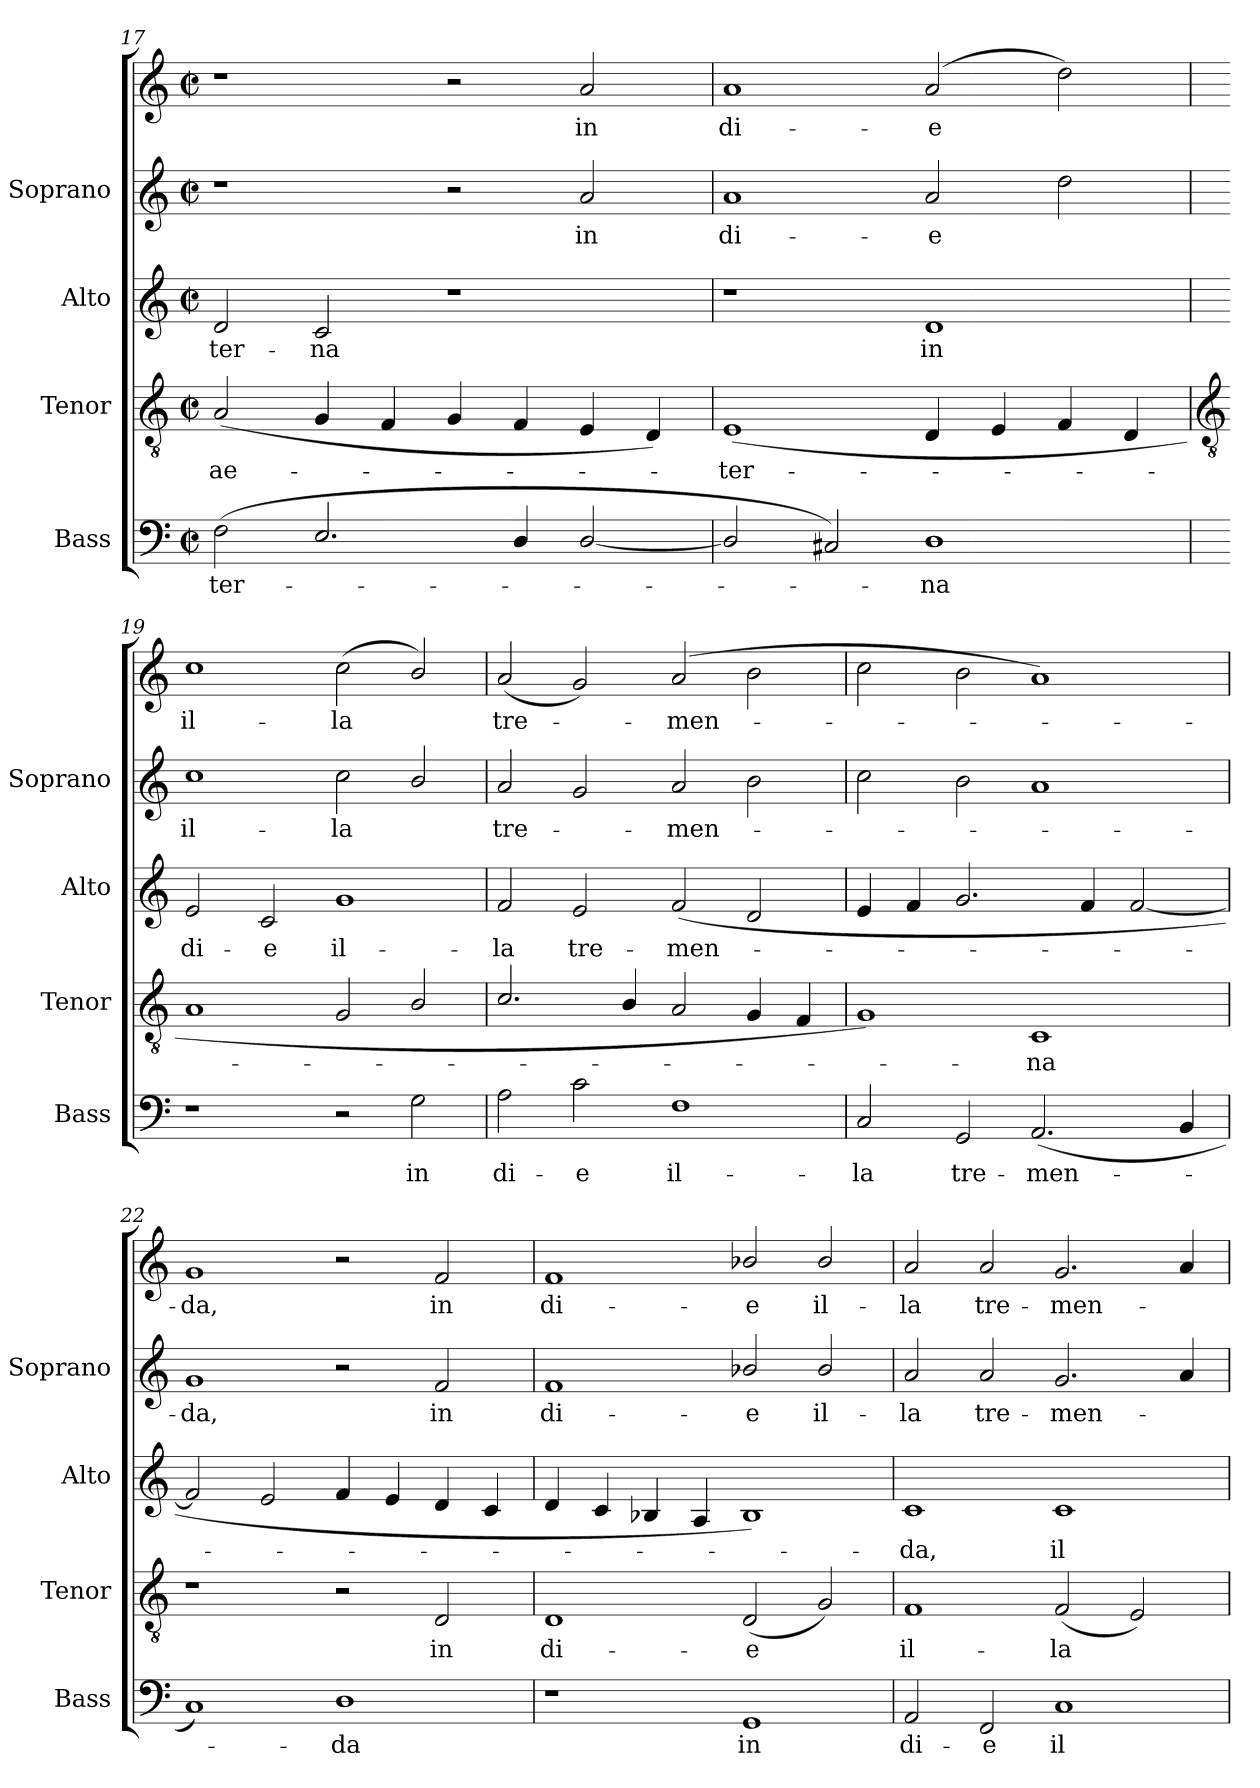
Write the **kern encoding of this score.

**kern	**text	**kern	**text	**kern	**text	**kern	**text	**kern	**text
*part4	*part4	*part3	*part3	*part2	*part2	*part1	*part1	*part1	*part1
*staff5	*staff5	*staff4	*staff4	*staff3	*staff3	*staff2	*staff2	*staff1	*staff1
*I"Bass	*	*I"Tenor	*	*I"Alto	*	*I"Soprano	*	*	*
*I'Bass	*	*I'Tenor	*	*I'Alto	*	*I'Soprano	*	*	*
*clefF4	*	*clefGv2	*	*clefG2	*	*	*	*clefG2	*
*k[]	*	*k[]	*	*k[]	*	*k[]	*	*k[]	*
*C:	*	*C:	*	*C:	*	*C:	*	*C:	*
*M4/2	*	*M4/2	*	*M4/2	*	*M4/2	*	*M4/2	*
*met(c|)	*	*met(c|)	*	*met(c|)	*	*met(c|)	*	*met(c|)	*
=17	=17	=17	=17	=17	=17	=17	=17	=17	=17
!	!LO:LY:b	!	!LO:LY:b	!	!LO:LY:b	!	!	!	!
(<2F	-ter-	(<2A	ae-	2d	ter-	1r	.	1r	.
!	!	!	!	!	!LO:LY:b	!	!	!	!
2.E/	.	4G	.	2c	-na	.	.	.	.
.	.	4F	.	.	.	.	.	.	.
.	.	4G	.	1r	.	2r	.	2r	.
4D/	.	4F	.	.	.	.	.	.	.
!	!	!	!	!	!	!	!LO:LY:b	!	!LO:LY:b
[2D/	.	4E	.	.	.	2a	in	2a	in
.	.	4D)	.	.	.	.	.	.	.
=18	=18	=18	=18	=18	=18	=18	=18	=18	=18
!	!	!	!LO:LY:b	!	!	!	!LO:LY:b	!	!LO:LY:b
2D/]	.	(<1E	ter-	1r	.	1a	di-	1a	di-
2C#X)	.	.	.	.	.	.	.	.	.
!	!LO:LY:b	!	!	!	!LO:LY:b	!	!LO:LY:b	!	!LO:LY:b
1D	na	4D	.	1d	in	2a	-e	(<2a	-e
.	.	4E	.	.	.	.	.	.	.
.	.	4F	.	.	.	2dd	.	2dd)	.
.	.	4D	.	.	.	.	.	.	.
!!LO:LB:g=z
=19	=19	=19	=19	=19	=19	=19	=19	=19	=19
*	*	*clefGv2	*	*	*	*	*	*	*
!	!	!	!	!	!LO:LY:b	!	!LO:LY:b	!	!LO:LY:b
1r	.	1A	.	2e	di-	1cc	il-	1cc	il-
!	!	!	!	!	!LO:LY:b	!	!	!	!
.	.	.	.	2c	-e	.	.	.	.
!	!	!	!	!	!LO:LY:b	!	!LO:LY:b	!	!LO:LY:b
2r	.	2G	.	1g	il-	2cc	-la	(<2cc	-la
!	!LO:LY:b	!	!	!	!	!	!	!	!
2G	in	2B/	.	.	.	2b/	.	2b/)	.
=20	=20	=20	=20	=20	=20	=20	=20	=20	=20
!	!LO:LY:b	!	!	!	!LO:LY:b	!	!LO:LY:b	!	!LO:LY:b
2A	di-	2.c/	.	2f	-la	2a	tre-	(<2a	tre-
!	!LO:LY:b	!	!	!	!LO:LY:b	!	!	!	!
2c	-e	.	.	2e	tre-	2g	.	2g)	.
.	.	4B/	.	.	.	.	.	.	.
!	!LO:LY:b	!	!	!	!LO:LY:b	!	!LO:LY:b	!	!LO:LY:b
1F	il-	2A	.	(<2f	-men-	2a	men-	(>2a	men-
.	.	4G	.	2d	.	2b	.	2b	.
.	.	4F	.	.	.	.	.	.	.
=21	=21	=21	=21	=21	=21	=21	=21	=21	=21
!	!LO:LY:b	!	!	!	!	!	!	!	!
2C	-la	1G)	.	4e	.	2cc	.	2cc	.
.	.	.	.	4f	.	.	.	.	.
!	!LO:LY:b	!	!	!	!	!	!	!	!
2GG	tre-	.	.	2.g	.	2b	.	2b	.
!	!LO:LY:b	!	!LO:LY:b	!	!	!	!	!	!
(<2.AA	-men-	1C	na	.	.	1a	.	1a)	.
.	.	.	.	4f	.	.	.	.	.
.	.	.	.	[2f	.	.	.	.	.
4BB	.	.	.	.	.	.	.	.	.
=22	=22	=22	=22	=22	=22	=22	=22	=22	=22
!	!	!	!	!	!	!	!LO:LY:b	!	!LO:LY:b
1C)	.	1r	.	2f]	.	1g	da,	1g	da,
.	.	.	.	2e	.	.	.	.	.
!	!LO:LY:b	!	!	!	!	!	!	!	!
1D	da	2r	.	4f	.	2r	.	2r	.
.	.	.	.	4e	.	.	.	.	.
!	!	!	!LO:LY:b	!	!	!	!LO:LY:b	!	!LO:LY:b
.	.	2D	in	4d	.	2f	in	2f	in
.	.	.	.	4c	.	.	.	.	.
=23	=23	=23	=23	=23	=23	=23	=23	=23	=23
!	!	!	!LO:LY:b	!	!	!	!LO:LY:b	!	!LO:LY:b
1r	.	1D	di-	4d	.	1f	di-	1f	di-
.	.	.	.	4c	.	.	.	.	.
.	.	.	.	4B-X	.	.	.	.	.
.	.	.	.	4A	.	.	.	.	.
!	!LO:LY:b	!	!LO:LY:b	!	!	!	!LO:LY:b	!	!LO:LY:b
1GG	in	(<2D	-e	1B-)	.	2b-X/	-e	2b-X/	-e
!	!	!	!	!	!	!	!LO:LY:b	!	!LO:LY:b
.	.	2G)	.	.	.	2b-/	il-	2b-/	il-
=24	=24	=24	=24	=24	=24	=24	=24	=24	=24
!	!LO:LY:b	!	!LO:LY:b	!	!LO:LY:b	!	!LO:LY:b	!	!LO:LY:b
2AA	di-	1F	il-	1c	da,	2a	-la	2a	-la
!	!LO:LY:b	!	!	!	!	!	!LO:LY:b	!	!LO:LY:b
2FF	-e	.	.	.	.	2a	tre-	2a	tre-
!	!LO:LY:b	!	!LO:LY:b	!	!LO:LY:b	!	!LO:LY:b	!	!LO:LY:b
1C	il-	(<2F	-la	1c	il-	2.g	-men-	2.g	-men-
.	.	2E)	.	.	.	.	.	.	.
.	.	.	.	.	.	4a	.	4a	.
=	=	=	=	=	=	=	=	=	=
*-	*-	*-	*-	*-	*-	*-	*-	*-	*-
